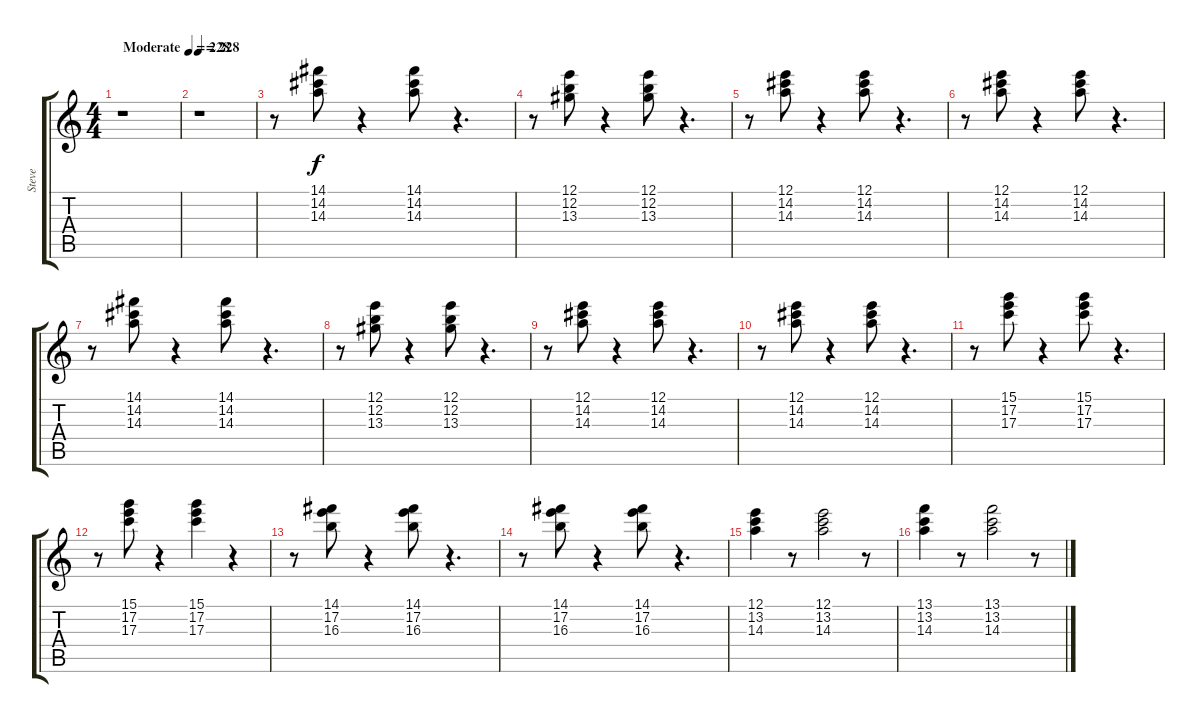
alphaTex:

\track ("Steve" "Steve") {instrument electricguitarmuted}
\staff {score tabs}
\tuning (E4 B3 G3 D3 A2 E2) {hide}
\ts (4 4)
\tempo (228 "Moderate")
\clef g2
\ks c
r.1{dy f instrument electricguitarmuted} |
\tempo 228
r.1 |
r.8 (14.1 14.2 14.3).8 r.4 (14.1 14.2 14.3).8 r.4{d} |
r.8 (12.1 12.2 13.3).8 r.4 (12.1 12.2 13.3).8 r.4{d} |
r.8 (12.1 14.2 14.3).8 r.4 (12.1 14.2 14.3).8 r.4{d} |
r.8 (12.1 14.2 14.3).8 r.4 (12.1 14.2 14.3).8 r.4{d} |
r.8 (14.1 14.2 14.3).8 r.4 (14.1 14.2 14.3).8 r.4{d} |
r.8 (12.1 12.2 13.3).8 r.4 (12.1 12.2 13.3).8 r.4{d} |
r.8 (12.1 14.2 14.3).8 r.4 (12.1 14.2 14.3).8 r.4{d} |
r.8 (12.1 14.2 14.3).8 r.4 (12.1 14.2 14.3).8 r.4{d} |
r.8 (15.1 17.2 17.3).8 r.4 (15.1 17.2 17.3).8 r.4{d} |
r.8 (15.1 17.2 17.3).8 r.4 (15.1 17.2 17.3).4 r.4 |
r.8 (14.1 17.2 16.3).8 r.4 (14.1 17.2 16.3).8 r.4{d} |
r.8 (14.1 17.2 16.3).8 r.4 (14.1 17.2 16.3).8 r.4{d} |
(12.1 13.2 14.3).4 r.8 (12.1 13.2 14.3).2 r.8 |
(13.1 13.2 14.3).4 r.8 (13.1 13.2 14.3).2 r.8
